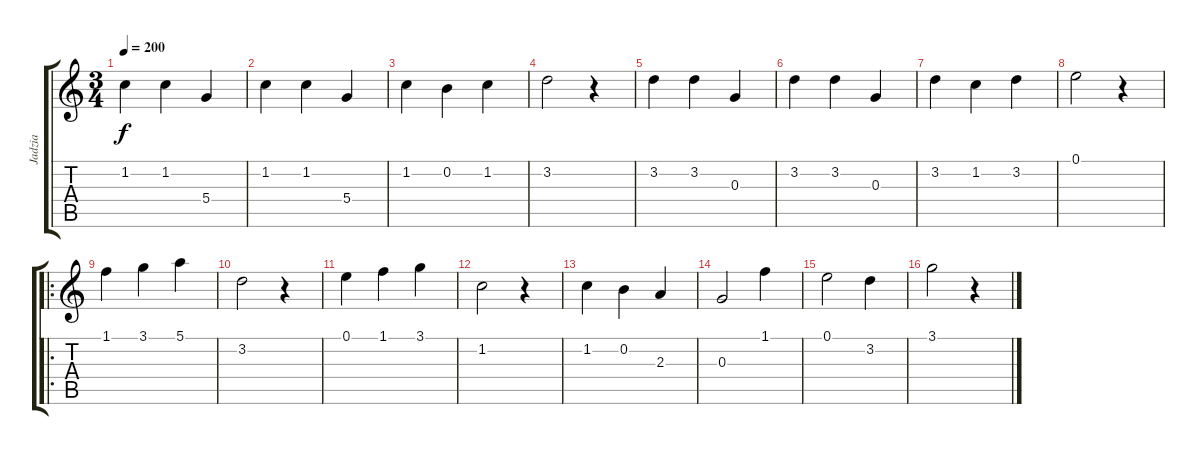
\track ("Jadzia" "Jadzia") {instrument banjo}
\staff {score tabs}
\tuning (E4 B3 G3 D3 A2 E2) {hide}
\displaytranspose 12
\ts (3 4)
\tempo 200
\clef g2
\ks c
1.2.4{dy f instrument banjo} 1.2.4 5.4.4 |
1.2.4 1.2.4 5.4.4 |
1.2.4 0.2.4 1.2.4 |
3.2.2 r.4 |
3.2.4 3.2.4 0.3.4 |
3.2.4 3.2.4 0.3.4 |
3.2.4 1.2.4 3.2.4 |
0.1.2 r.4 |
\ro
1.1.4 3.1.4 5.1.4 |
3.2.2 r.4 |
0.1.4 1.1.4 3.1.4 |
1.2.2 r.4 |
1.2.4 0.2.4 2.3.4 |
0.3.2 1.1.4 |
0.1.2 3.2.4 |
3.1.2 r.4
